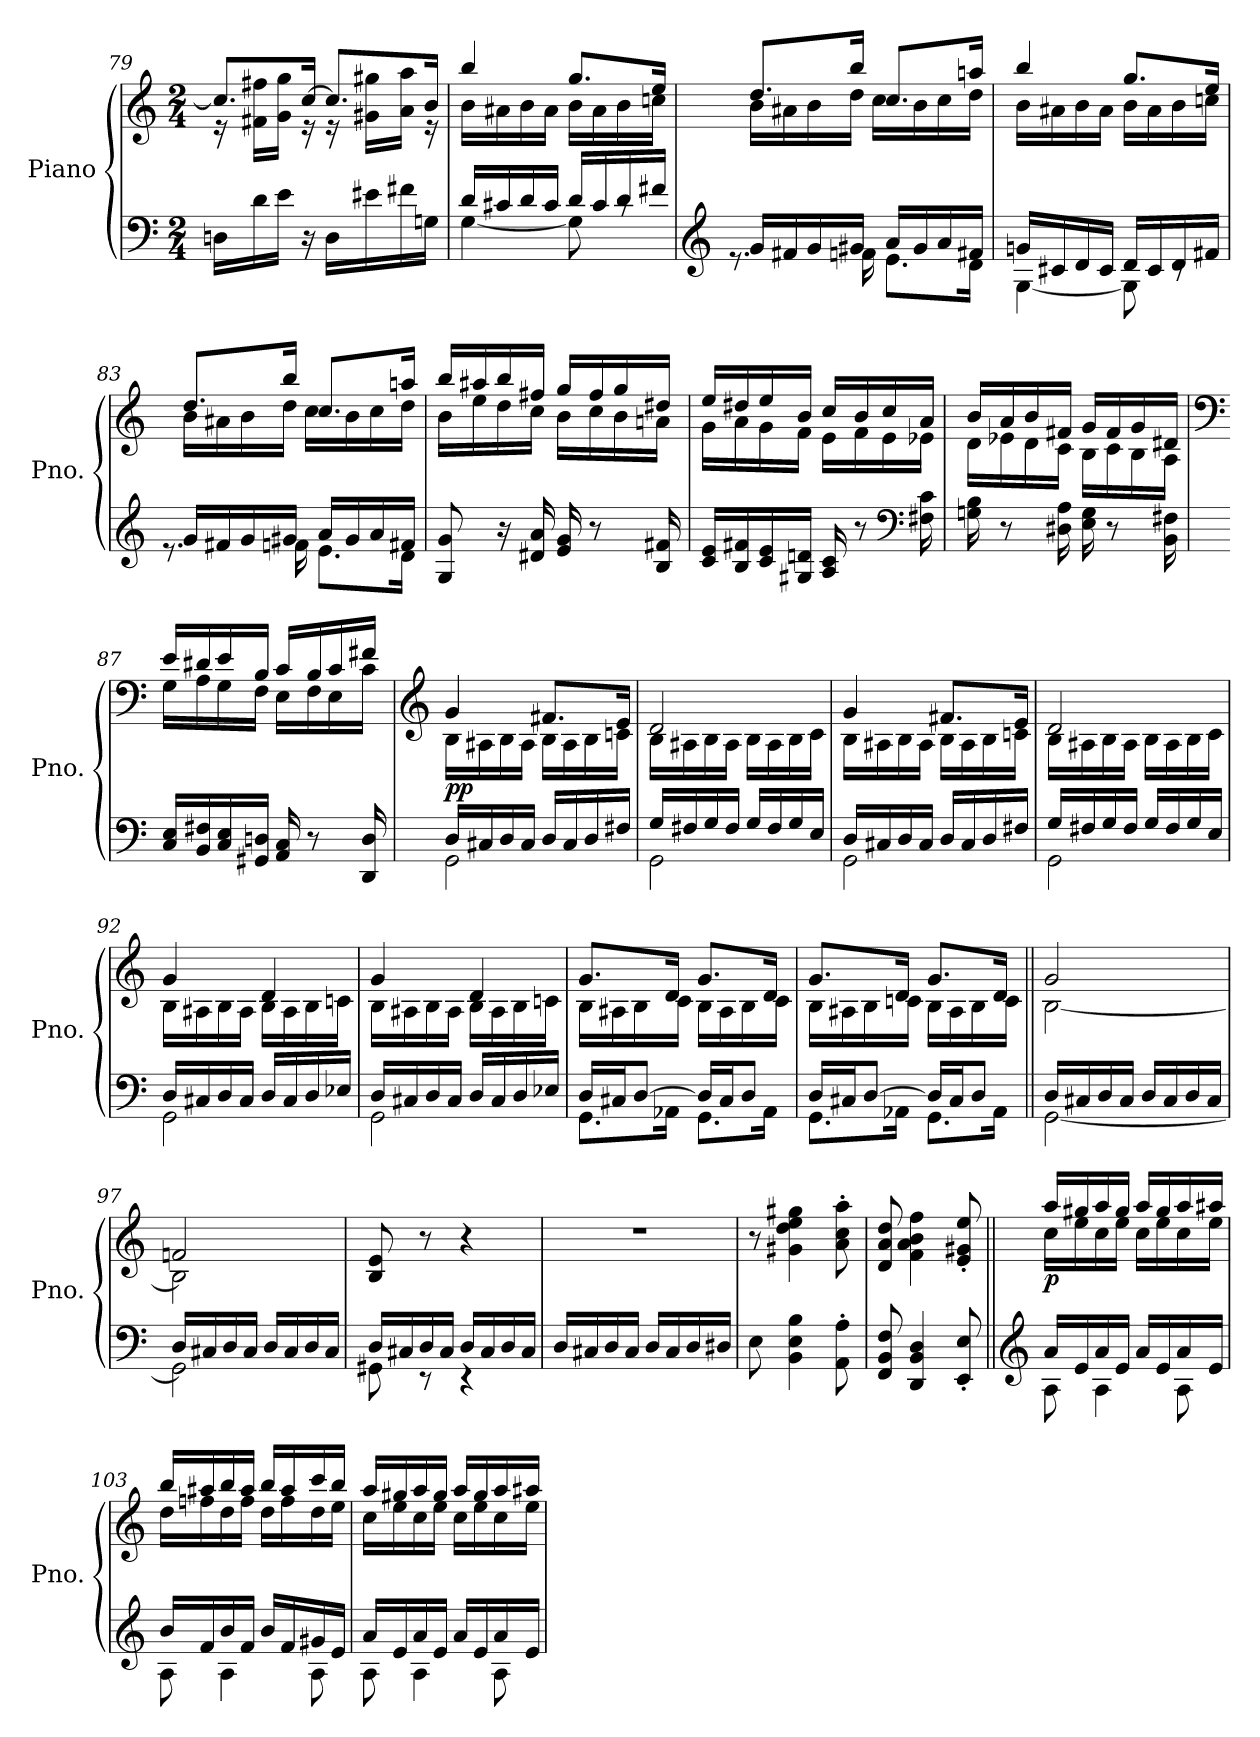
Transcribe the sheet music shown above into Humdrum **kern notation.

**kern	**kern	**dynam
*part1	*part1	*part1
*staff2	*staff1	*staff1/2
*I"Piano	*	*
*I'Pno.	*	*
!!LO:LB:g=z
*clefF4	*clefG2	*
*k[]	*k[]	*
*M2/4	*M2/4	*
=79	=79	=79
*	*^	*
16Dn\LL	8.cc/L]	16r	.
16d\	.	16f#X\ 16ff#X\LL	.
16e\JJ	.	16g\ 16gg\JJ	.
16r	[16cc/Jk	16r	.
16D\LL	8.cc/L]	16r	.
16e#X\	.	16g#X\ 16gg#X\LL	.
16f#X\	.	16a\ 16aa\JJ	.
16Gn\JJ	16b/Jk	16r	.
!!LO:LB:g=z	!!
=80	=80	=80	=80
*^	*	*	*
16d/LL	[4G\	4bb/	16b\LL	.
16c#X/	.	.	16a#X\	.
16d/	.	.	16b\	.
16c#/JJ	.	.	16a#\JJ	.
16d/LL	8G\]	8.gg/L	16b\LL	.
16c#/	.	.	16a#\	.
16d/	8rc	.	16b\	.
16f#X/JJ	.	16ee/Jk	16ccn\JJ	.
=81	=81	=81	=81	=81
*clefG2	*	*	*	*
16g/LL	8.re	8.dd/L	16b\LL	.
16f#X/	.	.	16a#X\	.
16g/	.	.	16b\	.
16g#X/JJ	16fn\	16bb/Jk	16dd\JJ	.
16a/LL	8.e\L	8.cc/L	16cc\LL	.
16g#/	.	.	16b\	.
16a/	.	.	16cc\	.
16f#X/JJ	16d\Jk	16aan/Jk	16dd\JJ	.
=82	=82	=82	=82	=82
16gn/LL	[4G\	4bb/	16b\LL	.
16c#X/	.	.	16a#X\	.
16d/	.	.	16b\	.
16c#/JJ	.	.	16a#\JJ	.
16d/LL	8G\]	8.gg/L	16b\LL	.
16c#/	.	.	16a#\	.
16d/	8rc	.	16b\	.
16f#X/JJ	.	16ee/Jk	16ccn\JJ	.
!!LO:LB:g=z	!!
=83	=83	=83	=83	=83
16g/LL	8.re	8.dd/L	16b\LL	.
16f#X/	.	.	16a#X\	.
16g/	.	.	16b\	.
16g#X/JJ	16fn\	16bb/Jk	16dd\JJ	.
16a/LL	8.e\L	8.cc/L	16cc\LL	.
16g#/	.	.	16b\	.
16a/	.	.	16cc\	.
16f#X/JJ	16d\Jk	16aan/Jk	16dd\JJ	.
*v	*v	*	*	*
!!LO:PB:g=z	!!
=84	=84	=84	=84
8G/ 8g/	16bb/LL	16b\LL	.
.	16aa#X/	16ee\	.
16r	16bb/	16dd\	.
16d#X/ 16a/	16ff#X/JJ	16cc\JJ	.
16e/ 16g/	16gg/LL	16b\LL	.
8r	16ff#/	16cc\	.
.	16gg/	16b\	.
16B/ 16f#X/	16dd#X/JJ	16an\JJ	.
=85	=85	=85	=85
16c/ 16e/LL	16ee/LL	16g\LL	.
16B/ 16f#X/	16dd#X/	16a\	.
16c/ 16e/	16ee/	16g\	.
16G#X/ 16dn/JJ	16b/JJ	16f\JJ	.
16A/ 16c/	16cc/LL	16e\LL	.
8r	16b/	16f\	.
.	16cc/	16e\	.
*clefF4	*	*	*
16F#X\ 16c\	16a/JJ	16e-X\JJ	.
=86	=86	=86	=86
16Gn\ 16B\	16b/LL	16d\LL	.
8r	16a/	16e-X\	.
.	16b/	16d\	.
16D#X\ 16A\	16f#X/JJ	16c\JJ	.
16E\ 16G\	16g/LL	16B\LL	.
8r	16f#/	16c\	.
.	16g/	16B\	.
16BB\ 16F#X\	16d#X/JJ	16A\JJ	.
=87	=87	=87	=87
*	*clefF4	*	*
16C/ 16E/LL	16e/LL	16G\LL	.
16BB/ 16F#X/	16d#X/	16A\	.
16C/ 16E/	16e/	16G\	.
16GG#X/ 16Dn/JJ	16B/JJ	16F\JJ	.
16AA/ 16C/	16c/LL	16E\LL	.
8r	16B/	16F\	.
.	16c/	16E\	.
16DD/ 16D/	16f#X/JJ	16c\JJ	.
!!LO:LB:g=z	!!
=88	=88	=88	=88
*	*clefG2	*	*
*^	*	*	*
!	!	!	!	!LO:DY:b
16D/LL	2GG\	4g/	16B\LL	pp
16C#X/	.	.	16A#X\	.
16D/	.	.	16B\	.
16C#/JJ	.	.	16A#\JJ	.
16D/LL	.	8.f#X/L	16B\LL	.
16C#/	.	.	16A#\	.
16D/	.	.	16B\	.
16F#X/JJ	.	16e/Jk	16cn\JJ	.
=89	=89	=89	=89	=89
16G/LL	2GG\	2d/	16B\LL	.
16F#X/	.	.	16A#X\	.
16G/	.	.	16B\	.
16F#/JJ	.	.	16A#\JJ	.
16G/LL	.	.	16B\LL	.
16F#/	.	.	16A#\	.
16G/	.	.	16B\	.
16E/JJ	.	.	16c\JJ	.
=90	=90	=90	=90	=90
16D/LL	2GG\	4g/	16B\LL	.
16C#X/	.	.	16A#X\	.
16D/	.	.	16B\	.
16C#/JJ	.	.	16A#\JJ	.
16D/LL	.	8.f#X/L	16B\LL	.
16C#/	.	.	16A#\	.
16D/	.	.	16B\	.
16F#X/JJ	.	16e/Jk	16cn\JJ	.
=91	=91	=91	=91	=91
16G/LL	2GG\	2d/	16B\LL	.
16F#X/	.	.	16A#X\	.
16G/	.	.	16B\	.
16F#/JJ	.	.	16A#\JJ	.
16G/LL	.	.	16B\LL	.
16F#/	.	.	16A#\	.
16G/	.	.	16B\	.
16E/JJ	.	.	16c\JJ	.
!!LO:LB:g=z	!!
=92	=92	=92	=92	=92
16D/LL	2GG\	4g/	16B\LL	.
16C#X/	.	.	16A#X\	.
16D/	.	.	16B\	.
16C#/JJ	.	.	16A#\JJ	.
16D/LL	.	4d/	16B\LL	.
16C#/	.	.	16A#\	.
16D/	.	.	16B\	.
16E-X/JJ	.	.	16cn\JJ	.
=93	=93	=93	=93	=93
16D/LL	2GG\	4g/	16B\LL	.
16C#X/	.	.	16A#X\	.
16D/	.	.	16B\	.
16C#/JJ	.	.	16A#\JJ	.
16D/LL	.	4d/	16B\LL	.
16C#/	.	.	16A#\	.
16D/	.	.	16B\	.
16E-X/JJ	.	.	16cn\JJ	.
=94	=94	=94	=94	=94
16D/LL	8.GG\L	8.g/L	16B\LL	.
16C#X/J	.	.	16A#X\	.
[8D/J	.	.	16B\	.
.	16AA-X\Jk	16d/Jk	16c\JJ	.
16D/LL]	8.GG\L	8.g/L	16B\LL	.
16C#/J	.	.	16A#\	.
8D/J	.	.	16B\	.
.	16AA-\Jk	16d/Jk	16c\JJ	.
=95	=95	=95	=95	=95
16D/LL	8.GG\L	8.g/L	16B\LL	.
16C#X/J	.	.	16A#X\	.
[8D/J	.	.	16B\	.
.	16AA-X\Jk	16d/Jk	16cn\JJ	.
16D/LL]	8.GG\L	8.g/L	16B\LL	.
16C#/J	.	.	16A#\	.
8D/J	.	.	16B\	.
.	16AA-\Jk	16d/Jk	16c\JJ	.
!!LO:LB:g=z	!!
=96||	=96||	=96||	=96||	=96||
16D/LL	[2GG\	2g/	[2B\	.
16C#X/	.	.	.	.
16D/	.	.	.	.
16C#/JJ	.	.	.	.
16D/LL	.	.	.	.
16C#/	.	.	.	.
16D/	.	.	.	.
16C#/JJ	.	.	.	.
=97	=97	=97	=97	=97
16D/LL	2GG\]	2fn/	2B\]	.
16C#X/	.	.	.	.
16D/	.	.	.	.
16C#/JJ	.	.	.	.
16D/LL	.	.	.	.
16C#/	.	.	.	.
16D/	.	.	.	.
16C#/JJ	.	.	.	.
*	*	*v	*v	*
=98	=98	=98	=98
16D/LL	8GG#X\	8B/ 8e/	.
16C#X/	.	.	.
16D/	8r	8r	.
16C#/JJ	.	.	.
16D/LL	4r	4r	.
16C#/	.	.	.
16D/	.	.	.
16C#/JJ	.	.	.
*v	*v	*	*
=99	=99	=99
16D/LL	2r	.
16C#X/	.	.
16D/	.	.
16C#/JJ	.	.
16D/LL	.	.
16C#/	.	.
16D/	.	.
16D#X/JJ	.	.
=100	=100	=100
8E\	8r	.
4BB\ 4E\ 4B\	4g#X\ 4dd\ 4ee\ 4gg#X\	.
8AA\' 8A\'	8a\' 8cc\' 8aa\'	.
!!LO:PB:g=z
=101	=101	=101
8FF/ 8BB/ 8F/	8d/ 8a/ 8dd/	.
4DD/ 4BB/ 4D/	4f\ 4a\ 4b\ 4ff\	.
8EE/' 8E/'	8e/' 8g#X/' 8ee/'	.
=102||	=102||	=102||
*clefG2	*	*
*^	*^	*
!	!	!	!	!LO:DY:b
16a/LL	8A\	16aa/LL	16cc\LL	p
16e/	.	16gg#X/	16ee\	.
16a/	4A\	16aa/	16cc\	.
16e/JJ	.	16gg#/JJ	16ee\JJ	.
16a/LL	.	16aa/LL	16cc\LL	.
16e/	.	16gg#/	16ee\	.
16a/	8A\	16aa/	16cc\	.
16e/JJ	.	16aa#X/JJ	16ee\JJ	.
=103	=103	=103	=103	=103
16b/LL	8A\	16bb/LL	16dd\LL	.
16f/	.	16aa#X/	16ffn\	.
16b/	4A\	16bb/	16dd\	.
16f/JJ	.	16aa#/JJ	16ff\JJ	.
16b/LL	.	16bb/LL	16dd\LL	.
16f/	.	16aa#/	16ff\	.
16g#X/	8A\	16ccc/	16dd\	.
16e/JJ	.	16bb/JJ	16ee\JJ	.
=104	=104	=104	=104	=104
16a/LL	8A\	16aa/LL	16cc\LL	.
16e/	.	16gg#X/	16ee\	.
16a/	4A\	16aa/	16cc\	.
16e/JJ	.	16gg#/JJ	16ee\JJ	.
16a/LL	.	16aa/LL	16cc\LL	.
16e/	.	16gg#/	16ee\	.
16a/	8A\	16aa/	16cc\	.
16e/JJ	.	16aa#X/JJ	16ee\JJ	.
*v	*v	*	*	*
*	*v	*v	*
=	=	=
*-	*-	*-
